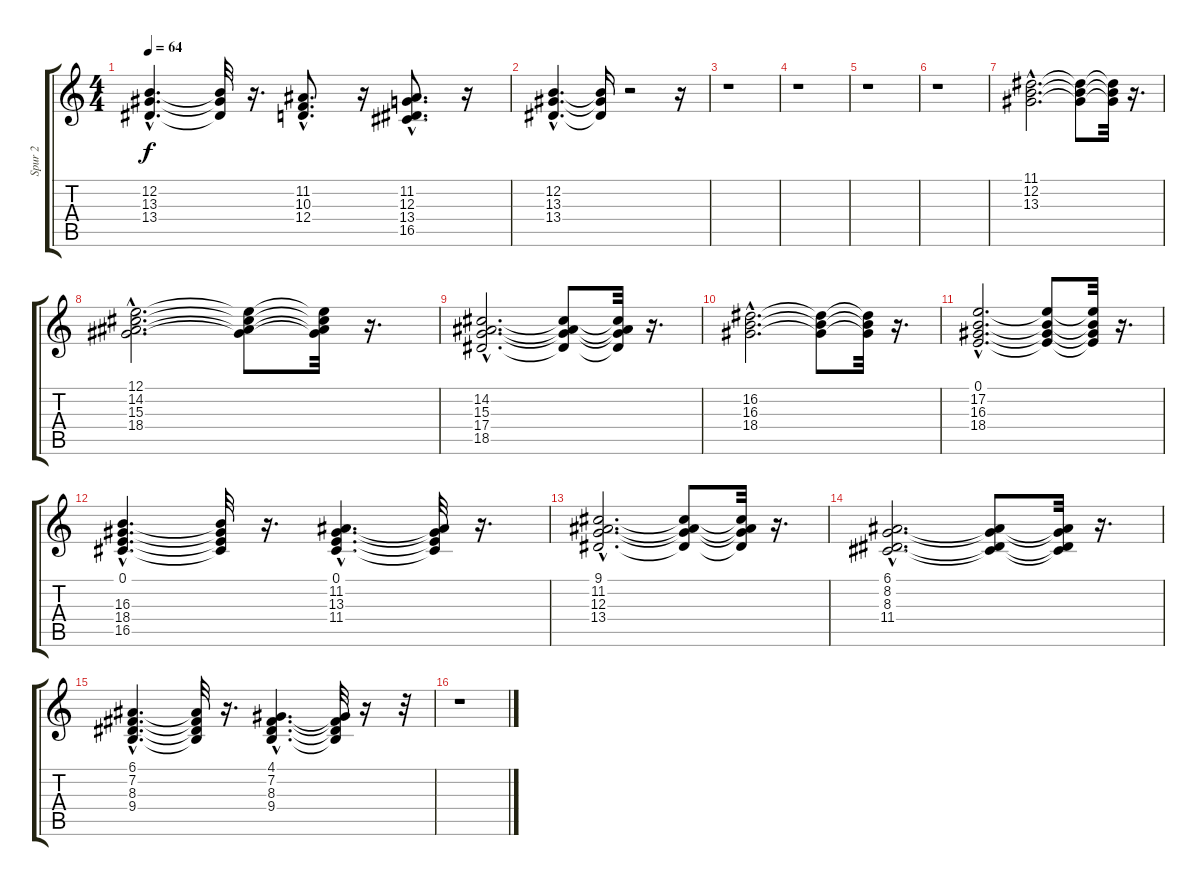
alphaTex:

\track ("Spur 2" "Spur 2") {instrument choiraahs}
\staff {score tabs}
\tuning (E4 B3 G3 D3 A2 E2) {hide}
\ts (4 4)
\tempo 64
\clef g2
\ks c
(12.2{hac} 13.3{hac} 13.4{hac}).4{d dy f} (12.2{t} 13.3{t} 13.4{t}).32 r.16{d} (11.2{hac} 10.3{hac} 12.4{hac}).8{d} r.16 (11.2{hac} 12.3{hac} 13.4{hac} 16.5{hac}).8{d} r.16 |
(12.2{hac} 13.3{hac} 13.4{hac}).4{d} (12.2{t} 13.3{t} 13.4{t}).16 r.2 r.16 |
r.1 |
r.1 |
r.1 |
r.1 |
(11.1{hac} 12.2{hac} 13.3{hac}).2{d} (11.1{t} 12.2{t} 13.3{t}).8 (11.1{t} 12.2{t} 13.3{t}).32 r.16{d} |
(12.1{hac} 14.2{hac} 15.3{hac} 18.4{hac}).2{d} (12.1{t} 14.2{t} 15.3{t} 18.4{t}).8 (12.1{t} 14.2{t} 15.3{t} 18.4{t}).32 r.16{d} |
(14.2{hac} 15.3{hac} 17.4{hac} 18.5{hac}).2{d} (14.2{t} 15.3{t} 17.4{t} 18.5{t}).8 (14.2{t} 15.3{t} 17.4{t} 18.5{t}).32 r.16{d} |
(16.2{hac} 16.3{hac} 18.4{hac}).2{d} (16.2{t} 16.3{t} 18.4{t}).8 (16.2{t} 16.3{t} 18.4{t}).32 r.16{d} |
(0.1{hac} 17.2{hac} 16.3{hac} 18.4{hac}).2{d} (0.1{t} 17.2{t} 16.3{t} 18.4{t}).8 (0.1{t} 17.2{t} 16.3{t} 18.4{t}).32 r.16{d} |
(0.1{hac} 16.3{hac} 18.4{hac} 16.5{hac}).4{d} (0.1{t} 16.3{t} 18.4{t} 16.5{t}).32 r.16{d} (0.1{hac} 11.2{hac} 13.3{hac} 11.4{hac}).4{d} (0.1{t} 11.2{t} 13.3{t} 11.4{t}).32 r.16{d} |
(9.1{hac} 11.2{hac} 12.3{hac} 13.4{hac}).2{d} (9.1{t} 11.2{t} 12.3{t} 13.4{t}).8 (9.1{t} 11.2{t} 12.3{t} 13.4{t}).32 r.16{d} |
(6.1{hac} 8.2{hac} 8.3{hac} 11.4{hac}).2{d} (6.1{t} 8.2{t} 8.3{t} 11.4{t}).8 (6.1{t} 8.2{t} 8.3{t} 11.4{t}).32 r.16{d} |
(6.1{hac} 7.2{hac} 8.3{hac} 9.4{hac}).4{d} (6.1{t} 7.2{t} 8.3{t} 9.4{t}).32 r.16{d} (4.1{hac} 7.2{hac} 8.3{hac} 9.4{hac}).4{d} (4.1{t} 7.2{t} 8.3{t} 9.4{t}).32 r.16 r.32 |
r.1
